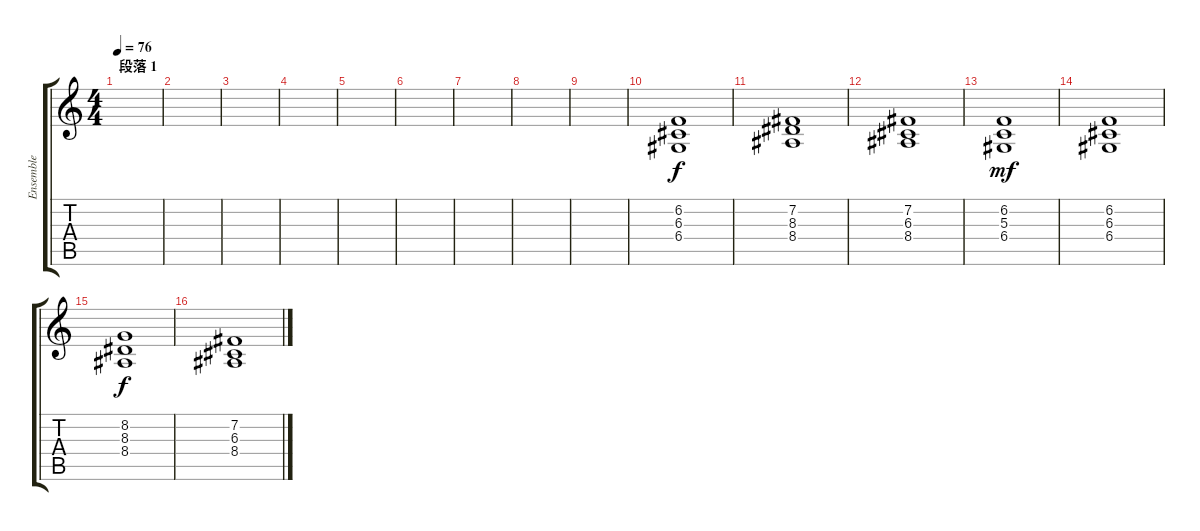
\track ("Ensemble" "Ensemble") {instrument stringensemble1}
\staff {score tabs}
\tuning (E4 B3 G3 D3 A2 E2) {hide}
\ts (4 4)
\section ("" "段落 1")
\tempo 76
\clef g2
\ks c
|
|
|
|
|
|
|
|
|
(6.2 6.3 6.4).1 |
(7.2 8.3 8.4).1 |
(7.2 6.3 8.4).1{dy f} |
(6.2 5.3 6.4).1{dy mf} |
(6.2 6.3 6.4).1 |
(8.2 8.3 8.4).1{dy f} |
(7.2 6.3 8.4).1
